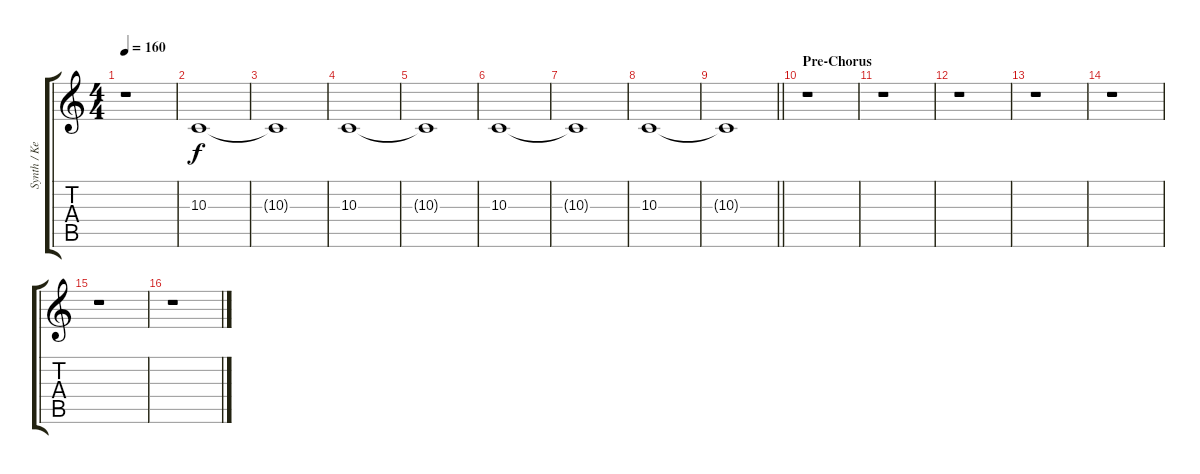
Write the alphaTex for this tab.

\track ("Synth / Keyboard" "Synth / Ke") {instrument pad4choir}
\staff {score tabs}
\tuning (B3 Gb3 D3 A2 E2 B1) {hide}
\ts (4 4)
\tempo 160
\clef g2
\ks c
r.1{dy f} |
10.3.1 |
10.3{t}.1 |
10.3.1 |
10.3{t}.1 |
10.3.1 |
10.3{t}.1 |
10.3.1 |
\barLineRight lightlight
10.3{t}.1 |
\section ("" "Pre-Chorus")
r.1 |
r.1 |
r.1 |
r.1 |
r.1 |
r.1 |
r.1
